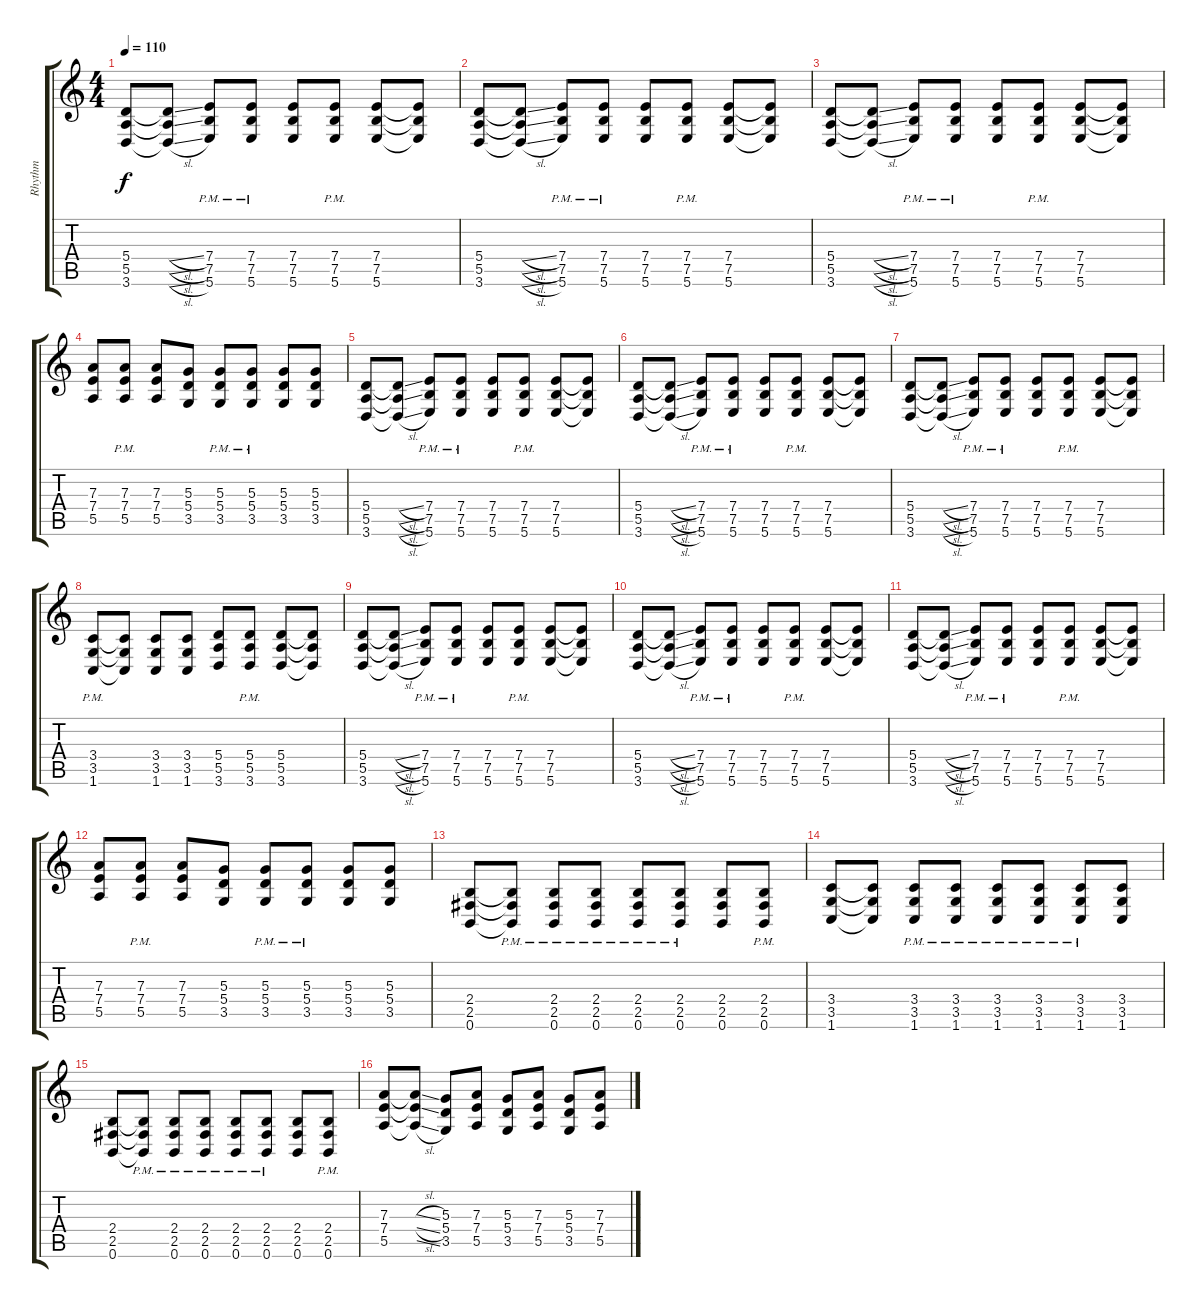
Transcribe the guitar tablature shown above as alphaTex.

\track ("Rhythm" "Rhythm") {instrument distortionguitar}
\staff {score tabs}
\tuning (B3 Gb3 D3 A2 E2 B1) {hide}
\ts (4 4)
\tempo 110
\clef g2
\ks c
(5.4 5.5 3.6).8{dy f} (5.4{sl t} 5.5{sl t} 3.6{sl t}).8 (7.4{pm} 7.5{pm} 5.6{pm}).8 (7.4{pm} 7.5{pm} 5.6{pm}).8 (7.4 7.5 5.6).8 (7.4{pm} 7.5{pm} 5.6{pm}).8 (7.4 7.5 5.6).8 (7.4{t} 7.5{t} 5.6{t}).8 |
(5.4 5.5 3.6).8 (5.4{sl t} 5.5{sl t} 3.6{sl t}).8 (7.4{pm} 7.5{pm} 5.6{pm}).8 (7.4{pm} 7.5{pm} 5.6{pm}).8 (7.4 7.5 5.6).8 (7.4{pm} 7.5{pm} 5.6{pm}).8 (7.4 7.5 5.6).8 (7.4{t} 7.5{t} 5.6{t}).8 |
(5.4 5.5 3.6).8 (5.4{sl t} 5.5{sl t} 3.6{sl t}).8 (7.4{pm} 7.5{pm} 5.6{pm}).8 (7.4{pm} 7.5{pm} 5.6{pm}).8 (7.4 7.5 5.6).8 (7.4{pm} 7.5{pm} 5.6{pm}).8 (7.4 7.5 5.6).8 (7.4{t} 7.5{t} 5.6{t}).8 |
(7.3 7.4 5.5).8 (7.3{pm} 7.4{pm} 5.5{pm}).8 (7.3 7.4 5.5).8 (5.3 5.4 3.5).8 (5.3{pm} 5.4{pm} 3.5{pm}).8 (5.3{pm} 5.4{pm} 3.5{pm}).8 (5.3 5.4 3.5).8 (5.3 5.4 3.5).8 |
(5.4 5.5 3.6).8 (5.4{sl t} 5.5{sl t} 3.6{sl t}).8 (7.4{pm} 7.5{pm} 5.6{pm}).8 (7.4{pm} 7.5{pm} 5.6{pm}).8 (7.4 7.5 5.6).8 (7.4{pm} 7.5{pm} 5.6{pm}).8 (7.4 7.5 5.6).8 (7.4{t} 7.5{t} 5.6{t}).8 |
(5.4 5.5 3.6).8 (5.4{sl t} 5.5{sl t} 3.6{sl t}).8 (7.4{pm} 7.5{pm} 5.6{pm}).8 (7.4{pm} 7.5{pm} 5.6{pm}).8 (7.4 7.5 5.6).8 (7.4{pm} 7.5{pm} 5.6{pm}).8 (7.4 7.5 5.6).8 (7.4{t} 7.5{t} 5.6{t}).8 |
(5.4 5.5 3.6).8 (5.4{sl t} 5.5{sl t} 3.6{sl t}).8 (7.4{pm} 7.5{pm} 5.6{pm}).8 (7.4{pm} 7.5{pm} 5.6{pm}).8 (7.4 7.5 5.6).8 (7.4{pm} 7.5{pm} 5.6{pm}).8 (7.4 7.5 5.6).8 (7.4{t} 7.5{t} 5.6{t}).8 |
(3.4{pm} 3.5{pm} 1.6{pm}).8 (3.4{t} 3.5{t} 1.6{t}).8 (3.4 3.5 1.6).8 (3.4 3.5 1.6).8 (5.4 5.5 3.6).8 (5.4{pm} 5.5{pm} 3.6{pm}).8 (5.4 5.5 3.6).8 (5.4{t} 5.5{t} 3.6{t}).8 |
(5.4 5.5 3.6).8 (5.4{sl t} 5.5{sl t} 3.6{sl t}).8 (7.4{pm} 7.5{pm} 5.6{pm}).8 (7.4{pm} 7.5{pm} 5.6{pm}).8 (7.4 7.5 5.6).8 (7.4{pm} 7.5{pm} 5.6{pm}).8 (7.4 7.5 5.6).8 (7.4{t} 7.5{t} 5.6{t}).8 |
(5.4 5.5 3.6).8 (5.4{sl t} 5.5{sl t} 3.6{sl t}).8 (7.4{pm} 7.5{pm} 5.6{pm}).8 (7.4{pm} 7.5{pm} 5.6{pm}).8 (7.4 7.5 5.6).8 (7.4{pm} 7.5{pm} 5.6{pm}).8 (7.4 7.5 5.6).8 (7.4{t} 7.5{t} 5.6{t}).8 |
(5.4 5.5 3.6).8 (5.4{sl t} 5.5{sl t} 3.6{sl t}).8 (7.4{pm} 7.5{pm} 5.6{pm}).8 (7.4{pm} 7.5{pm} 5.6{pm}).8 (7.4 7.5 5.6).8 (7.4{pm} 7.5{pm} 5.6{pm}).8 (7.4 7.5 5.6).8 (7.4{t} 7.5{t} 5.6{t}).8 |
(7.3 7.4 5.5).8 (7.3{pm} 7.4{pm} 5.5{pm}).8 (7.3 7.4 5.5).8 (5.3 5.4 3.5).8 (5.3{pm} 5.4{pm} 3.5{pm}).8 (5.3{pm} 5.4{pm} 3.5{pm}).8 (5.3 5.4 3.5).8 (5.3 5.4 3.5).8 |
(2.4 2.5 0.6).8 (2.4{pm t} 2.5{pm t} 0.6{pm t}).8 (2.4{pm} 2.5{pm} 0.6{pm}).8 (2.4{pm} 2.5{pm} 0.6{pm}).8 (2.4{pm} 2.5{pm} 0.6{pm}).8 (2.4{pm} 2.5{pm} 0.6{pm}).8 (2.4 2.5 0.6).8 (2.4{pm} 2.5{pm} 0.6).8 |
(3.4 3.5 1.6).8 (3.4{t} 3.5{t} 1.6{t}).8 (3.4{pm} 3.5{pm} 1.6{pm}).8 (3.4{pm} 3.5{pm} 1.6{pm}).8 (3.4{pm} 3.5{pm} 1.6{pm}).8 (3.4{pm} 3.5{pm} 1.6{pm}).8 (3.4{pm} 3.5{pm} 1.6{pm}).8 (3.4 3.5 1.6).8 |
(2.4 2.5 0.6).8 (2.4{pm t} 2.5{pm t} 0.6{pm t}).8 (2.4{pm} 2.5{pm} 0.6{pm}).8 (2.4{pm} 2.5{pm} 0.6{pm}).8 (2.4{pm} 2.5{pm} 0.6{pm}).8 (2.4{pm} 2.5{pm} 0.6{pm}).8 (2.4 2.5 0.6).8 (2.4{pm} 2.5{pm} 0.6).8 |
(7.3 7.4 5.5).8 (7.3{sl t} 7.4{sl t} 5.5{sl t}).8 (5.3 5.4 3.5).8 (7.3 7.4 5.5).8 (5.3 5.4 3.5).8 (7.3 7.4 5.5).8 (5.3 5.4 3.5).8 (7.3 7.4 5.5).8
